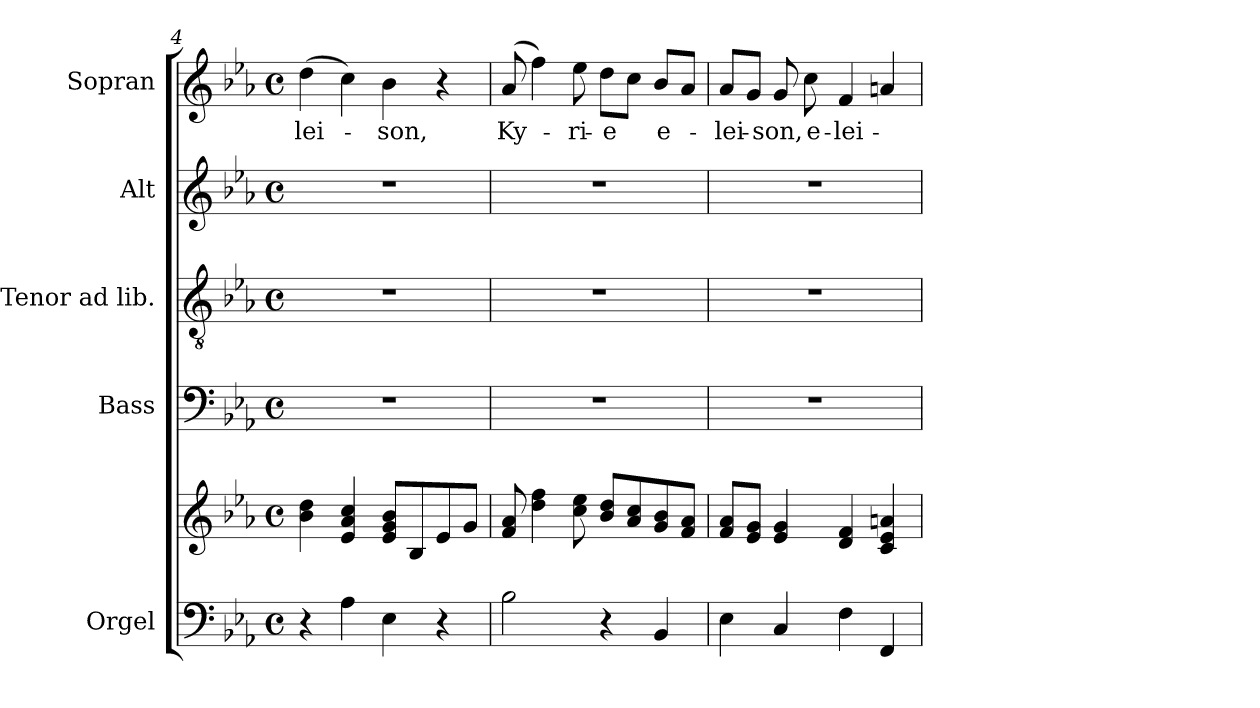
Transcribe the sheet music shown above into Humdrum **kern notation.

**kern	**kern	**kern	**kern	**kern	**kern	**text
*part5	*part5	*part4	*part3	*part2	*part1	*part1
*staff6	*staff5	*staff4	*staff3	*staff2	*staff1	*staff1
*I"Orgel	*	*I"Bass	*I"Tenor ad lib.	*I"Alt	*I"Sopran	*
*	*	*I'B.	*I'T.	*I'A.	*I'S.	*
*clefF4	*clefG2	*clefF4	*clefGv2	*clefG2	*clefG2	*
*k[b-e-a-]	*k[b-e-a-]	*k[b-e-a-]	*k[b-e-a-]	*k[b-e-a-]	*k[b-e-a-]	*
*E-:	*E-:	*E-:	*E-:	*E-:	*E-:	*
*M4/4	*M4/4	*M4/4	*M4/4	*M4/4	*M4/4	*
*met(c)	*met(c)	*met(c)	*met(c)	*met(c)	*met(c)	*
=4	=4	=4	=4	=4	=4	=4
!	!	!	!	!	!	!LO:LY:b
4r	4b-\ 4dd\	1r	1r	1r	(>4dd\	-lei-
4A-\	4e-/ 4a-/ 4cc/	.	.	.	4cc\)	.
!	!	!	!	!	!	!LO:LY:b
4E-\	8e-/ 8g/ 8b-/L	.	.	.	4b-\	-son,
.	8B-/	.	.	.	.	.
4r	8e-/	.	.	.	4r	.
.	8g/J	.	.	.	.	.
=5	=5	=5	=5	=5	=5	=5
!	!	!	!	!	!	!LO:LY:b
2B-\	8f/ 8a-/	1r	1r	1r	(8a-/	Ky-
.	4dd\ 4ff\	.	.	.	4ff\)	.
!	!	!	!	!	!	!LO:LY:b
.	8cc\ 8ee-\	.	.	.	8ee-\	-ri-
!	!	!	!	!	!	!LO:LY:b
4r	8b-/ 8dd/L	.	.	.	8dd\L	-e
.	8a-/ 8cc/	.	.	.	8cc\J	.
!	!	!	!	!	!	!LO:LY:b
4BB-/	8g/ 8b-/	.	.	.	8b-/L	e-
.	8f/ 8a-/J	.	.	.	8a-/J	.
=6	=6	=6	=6	=6	=6	=6
!	!	!	!	!	!	!LO:LY:b
4E-\	8f/ 8a-/L	1r	1r	1r	8a-/L	-lei-
.	8e-/ 8g/J	.	.	.	8g/J	.
!	!	!	!	!	!	!LO:LY:b
4C/	4e-/ 4g/	.	.	.	8g/	-son,
!	!	!	!	!	!	!LO:LY:b
.	.	.	.	.	8cc\	e-
!	!	!	!	!	!	!LO:LY:b
4F\	4d/ 4f/	.	.	.	4f/	-lei-
4FF/	4c/ 4e-/ 4an/	.	.	.	4an/	.
=	=	=	=	=	=	=
*-	*-	*-	*-	*-	*-	*-
